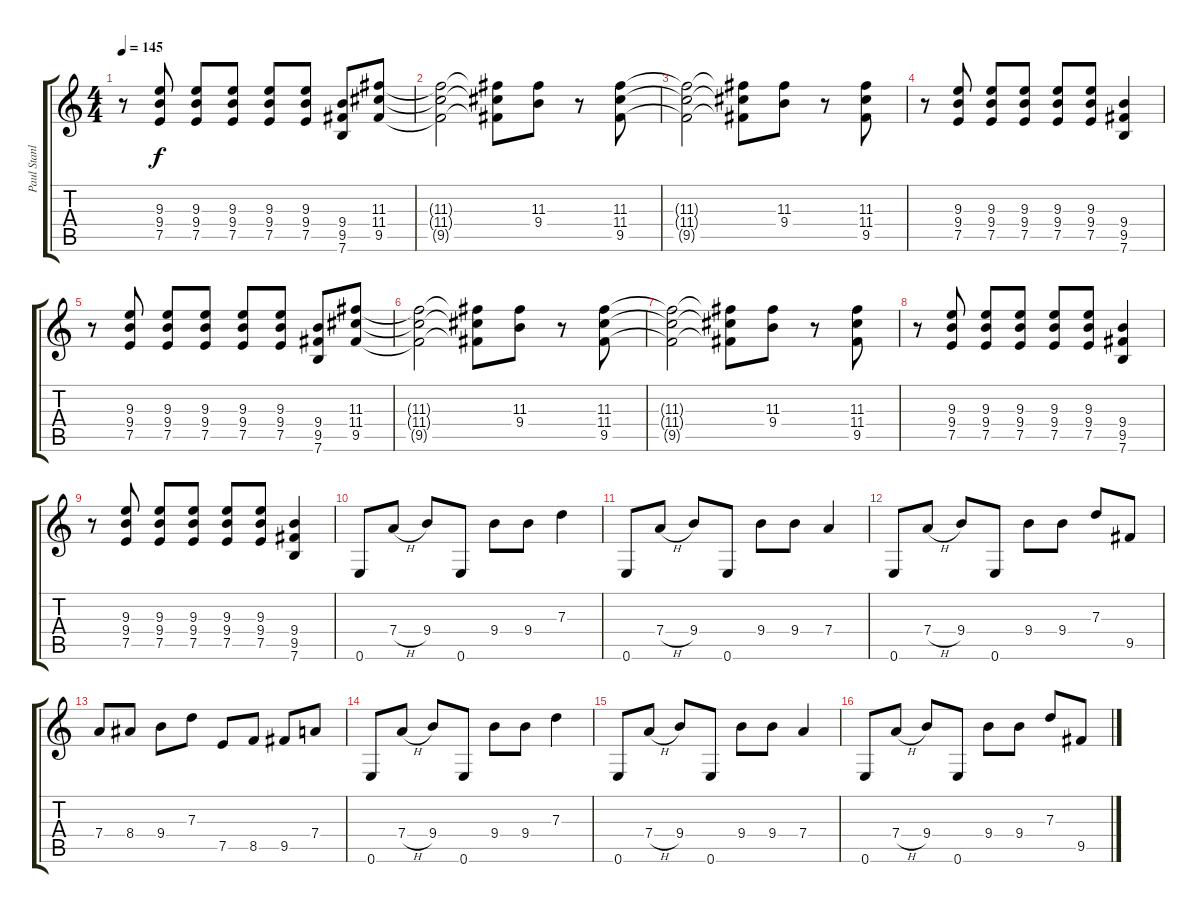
\track ("Paul Stanley [Rhythm Guitar]" "Paul Stanl") {instrument distortionguitar}
\staff {score tabs}
\tuning (E4 B3 G3 D3 A2 E2) {hide}
\ts (4 4)
\tempo 145
\clef g2
\ks c
r.8{dy f} (9.3 9.4 7.5).8 (9.3 9.4 7.5).8 (9.3 9.4 7.5).8 (9.3 9.4 7.5).8 (9.3 9.4 7.5).8 (9.4 9.5 7.6).8 (11.3 11.4 9.5).8 |
(11.3{t} 11.4{t} 9.5{t}).2 (11.3{t} 11.4{t} 9.5{t}).8 (11.3 9.4).8 r.8 (11.3 11.4 9.5).8 |
(11.3{t} 11.4{t} 9.5{t}).2 (11.3{t} 11.4{t} 9.5{t}).8 (11.3 9.4).8 r.8 (11.3 11.4 9.5).8 |
r.8 (9.3 9.4 7.5).8 (9.3 9.4 7.5).8 (9.3 9.4 7.5).8 (9.3 9.4 7.5).8 (9.3 9.4 7.5).8 (9.4 9.5 7.6).4 |
r.8 (9.3 9.4 7.5).8 (9.3 9.4 7.5).8 (9.3 9.4 7.5).8 (9.3 9.4 7.5).8 (9.3 9.4 7.5).8 (9.4 9.5 7.6).8 (11.3 11.4 9.5).8 |
(11.3{t} 11.4{t} 9.5{t}).2 (11.3{t} 11.4{t} 9.5{t}).8 (11.3 9.4).8 r.8 (11.3 11.4 9.5).8 |
(11.3{t} 11.4{t} 9.5{t}).2 (11.3{t} 11.4{t} 9.5{t}).8 (11.3 9.4).8 r.8 (11.3 11.4 9.5).8 |
r.8 (9.3 9.4 7.5).8 (9.3 9.4 7.5).8 (9.3 9.4 7.5).8 (9.3 9.4 7.5).8 (9.3 9.4 7.5).8 (9.4 9.5 7.6).4 |
r.8 (9.3 9.4 7.5).8 (9.3 9.4 7.5).8 (9.3 9.4 7.5).8 (9.3 9.4 7.5).8 (9.3 9.4 7.5).8 (9.4 9.5 7.6).4 |
0.6.8 7.4{h}.8 9.4.8 0.6.8 9.4.8 9.4.8 7.3.4 |
0.6.8 7.4{h}.8 9.4.8 0.6.8 9.4.8 9.4.8 7.4.4 |
0.6.8 7.4{h}.8 9.4.8 0.6.8 9.4.8 9.4.8 7.3.8 9.5.8 |
7.4.8 8.4.8 9.4.8 7.3.8 7.5.8 8.5.8 9.5.8 7.4.8 |
0.6.8 7.4{h}.8 9.4.8 0.6.8 9.4.8 9.4.8 7.3.4 |
0.6.8 7.4{h}.8 9.4.8 0.6.8 9.4.8 9.4.8 7.4.4 |
0.6.8 7.4{h}.8 9.4.8 0.6.8 9.4.8 9.4.8 7.3.8 9.5.8
